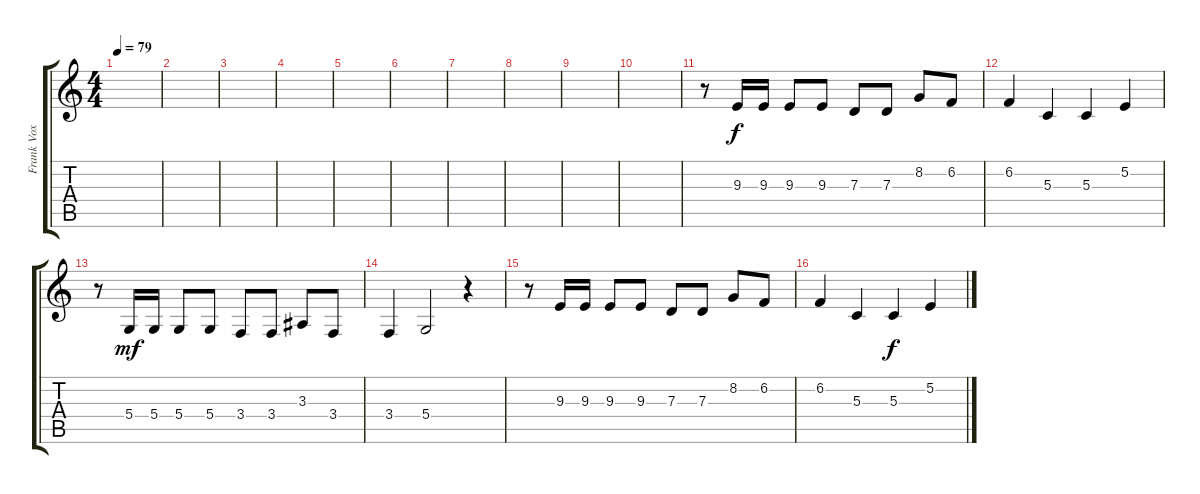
\track ("Frank Vox" "Frank Vox") {instrument lead6voice}
\staff {score tabs}
\tuning (E4 B3 G3 D3 A2 E2) {hide}
\ts (4 4)
\tempo 79
\clef g2
\ks c
|
|
|
|
|
|
|
|
|
|
r.8 9.3.16 9.3.16 9.3.8 9.3.8 7.3.8 7.3.8 8.2.8 6.2.8 |
6.2.4 5.3.4 5.3.4{dy f} 5.2.4 |
r.8 5.4.16{dy mf} 5.4.16 5.4.8 5.4.8 3.4.8 3.4.8 3.3.8 3.4.8 |
3.4.4 5.4.2 r.4 |
r.8 9.3.16 9.3.16 9.3.8 9.3.8 7.3.8 7.3.8 8.2.8 6.2.8 |
6.2.4 5.3.4 5.3.4{dy f} 5.2.4
